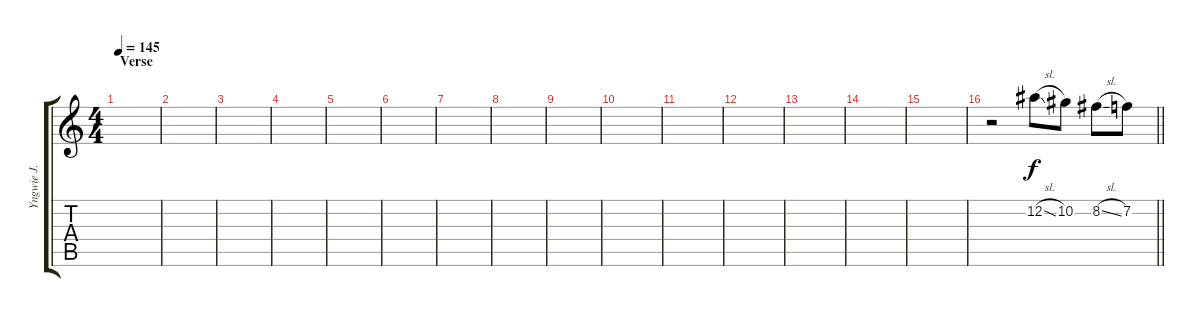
\track ("Yngwie J. Malmsteen" "Yngwie J. ") {instrument overdrivenguitar}
\staff {score tabs}
\tuning (Eb4 Bb3 Gb3 Db3 Ab2 Eb2) {hide}
\ts (4 4)
\section ("" "Verse")
\tempo 145
\clef g2
\ks c
|
|
|
|
|
|
|
|
|
|
|
|
|
|
|
\barLineRight lightlight
r.2 12.2{sl}.8 10.2.8 8.2{sl}.8 7.2.8
